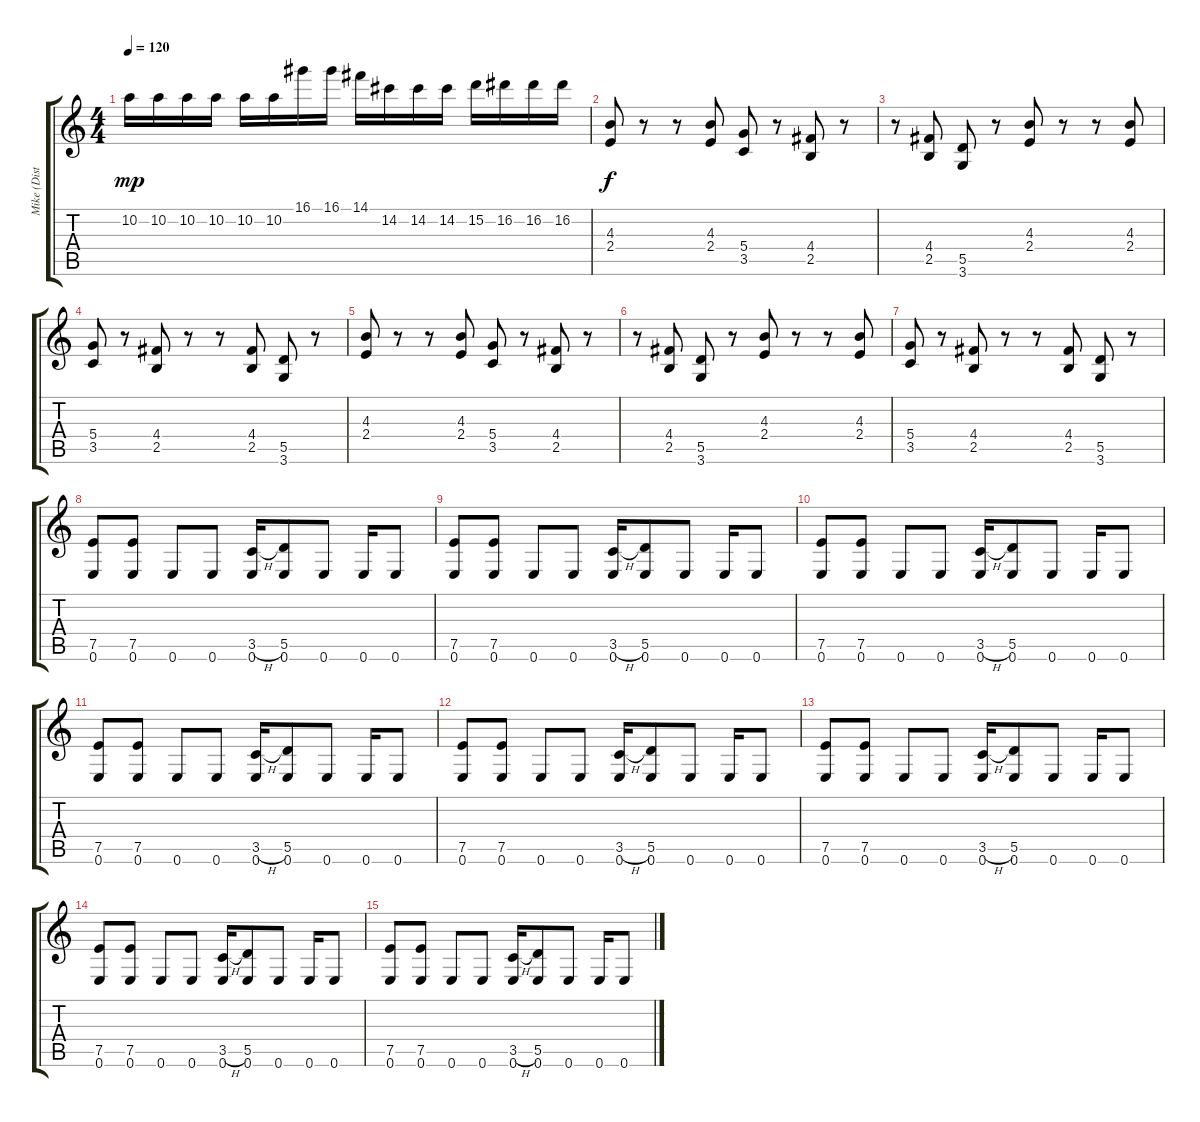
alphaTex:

\track ("Mike (Disto)" "Mike (Dist") {instrument distortionguitar}
\staff {score tabs}
\tuning (E4 B3 G3 D3 A2 E2) {hide}
\ts (4 4)
\tempo 120
\clef g2
\ks c
10.2.16{dy mp} 10.2.16 10.2.16 10.2.16 10.2.16 10.2.16 16.1.16 16.1.16 14.1.16 14.2.16 14.2.16 14.2.16 15.2.16 16.2.16 16.2.16 16.2.16 |
(4.3 2.4).8{dy f} r.8 r.8 (4.3 2.4).8 (5.4 3.5).8 r.8 (4.4 2.5).8 r.8 |
r.8 (4.4 2.5).8 (5.5 3.6).8 r.8 (4.3 2.4).8 r.8 r.8 (4.3 2.4).8 |
(5.4 3.5).8 r.8 (4.4 2.5).8 r.8 r.8 (4.4 2.5).8 (5.5 3.6).8 r.8 |
(4.3 2.4).8 r.8 r.8 (4.3 2.4).8 (5.4 3.5).8 r.8 (4.4 2.5).8 r.8 |
r.8 (4.4 2.5).8 (5.5 3.6).8 r.8 (4.3 2.4).8 r.8 r.8 (4.3 2.4).8 |
(5.4 3.5).8 r.8 (4.4 2.5).8 r.8 r.8 (4.4 2.5).8 (5.5 3.6).8 r.8 |
(7.5 0.6).8 (7.5 0.6).8 0.6.8 0.6.8 (3.5{h} 0.6).16 (5.5 0.6).8 0.6.8 0.6.16 0.6.8 |
(7.5 0.6).8 (7.5 0.6).8 0.6.8 0.6.8 (3.5{h} 0.6).16 (5.5 0.6).8 0.6.8 0.6.16 0.6.8 |
(7.5 0.6).8 (7.5 0.6).8 0.6.8 0.6.8 (3.5{h} 0.6).16 (5.5 0.6).8 0.6.8 0.6.16 0.6.8 |
(7.5 0.6).8 (7.5 0.6).8 0.6.8 0.6.8 (3.5{h} 0.6).16 (5.5 0.6).8 0.6.8 0.6.16 0.6.8 |
(7.5 0.6).8 (7.5 0.6).8 0.6.8 0.6.8 (3.5{h} 0.6).16 (5.5 0.6).8 0.6.8 0.6.16 0.6.8 |
(7.5 0.6).8 (7.5 0.6).8 0.6.8 0.6.8 (3.5{h} 0.6).16 (5.5 0.6).8 0.6.8 0.6.16 0.6.8 |
(7.5 0.6).8 (7.5 0.6).8 0.6.8 0.6.8 (3.5{h} 0.6).16 (5.5 0.6).8 0.6.8 0.6.16 0.6.8 |
(7.5 0.6).8 (7.5 0.6).8 0.6.8 0.6.8 (3.5{h} 0.6).16 (5.5 0.6).8 0.6.8 0.6.16 0.6.8
